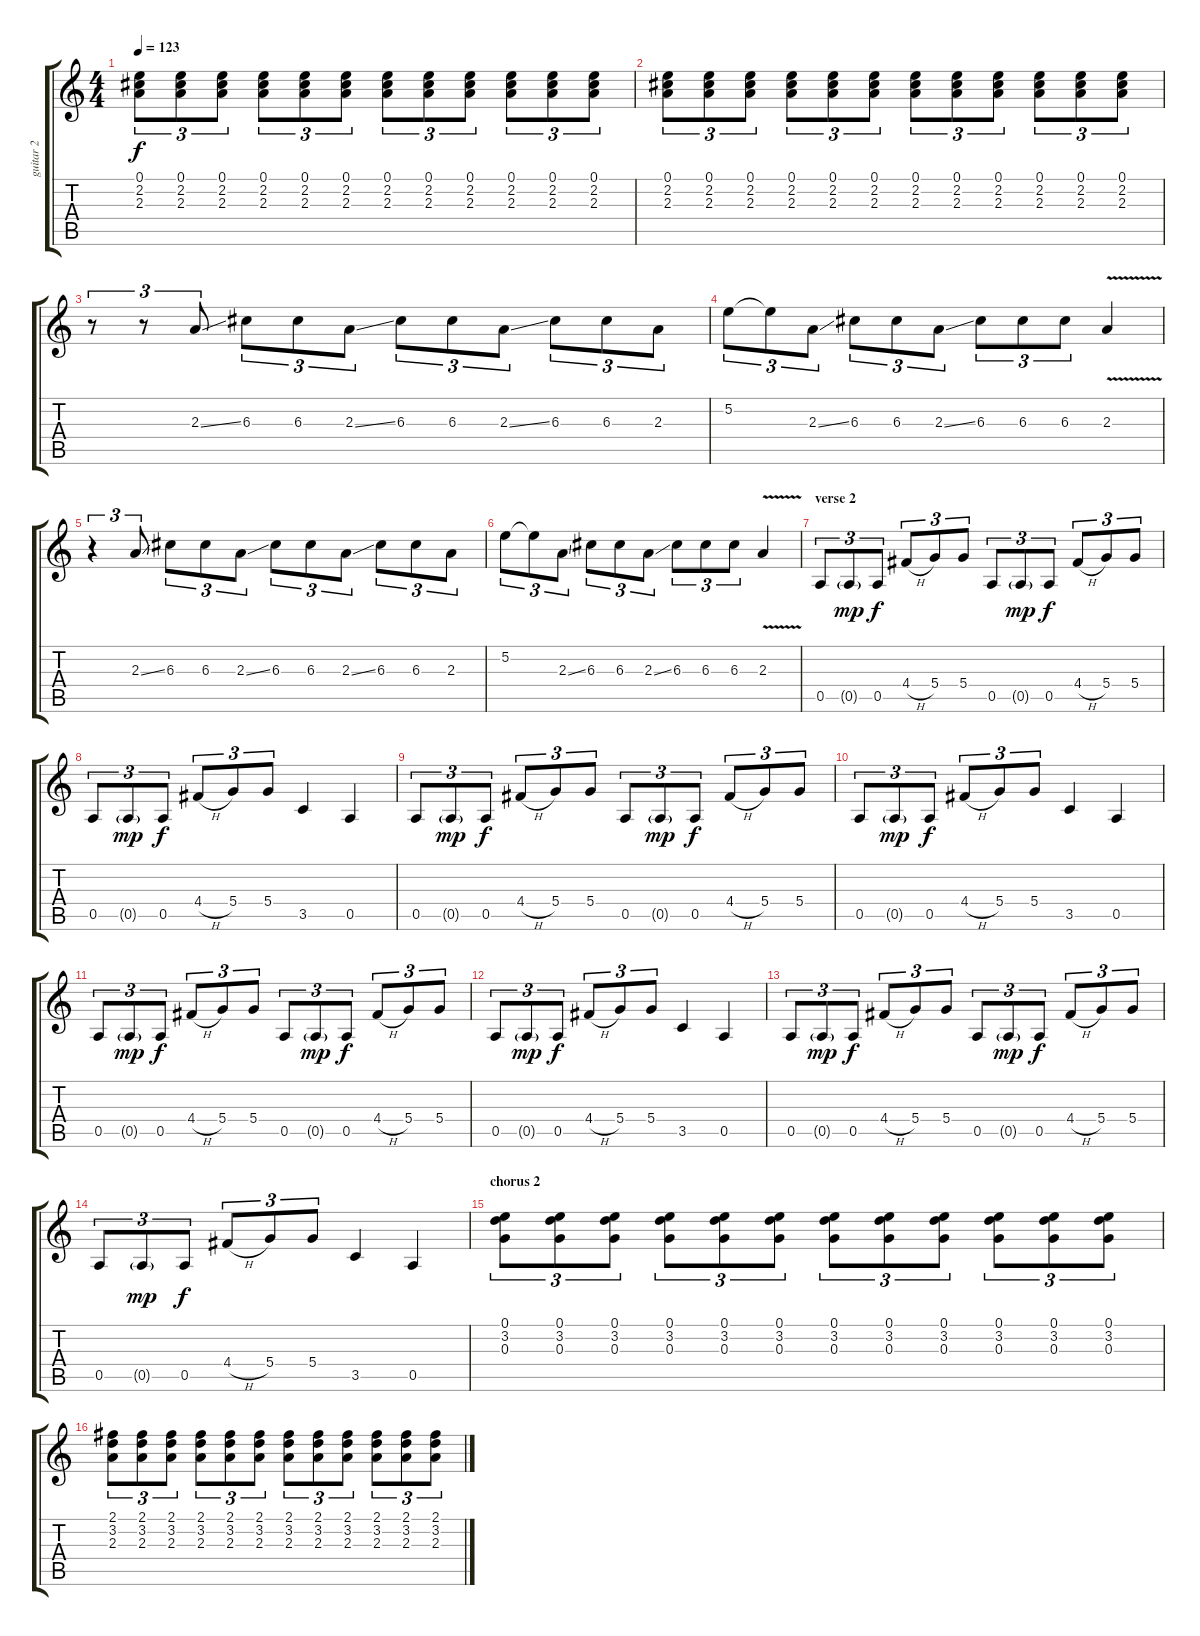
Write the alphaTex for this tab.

\track ("guitar 2" "guitar 2") {instrument overdrivenguitar}
\staff {score tabs}
\tuning (E4 B3 G3 D3 A2 E2) {hide}
\ts (4 4)
\tempo 123
\clef g2
\ks c
(0.1 2.2 2.3).8{tu (3 2) txt "" dy f} (0.1 2.2 2.3).8{tu (3 2) txt ""} (0.1 2.2 2.3).8{tu (3 2) txt ""} (0.1 2.2 2.3).8{tu (3 2) txt ""} (0.1 2.2 2.3).8{tu (3 2) txt ""} (0.1 2.2 2.3).8{tu (3 2) txt ""} (0.1 2.2 2.3).8{tu (3 2) txt ""} (0.1 2.2 2.3).8{tu (3 2) txt ""} (0.1 2.2 2.3).8{tu (3 2) txt ""} (0.1 2.2 2.3).8{tu (3 2) txt ""} (0.1 2.2 2.3).8{tu (3 2) txt ""} (0.1 2.2 2.3).8{tu (3 2) txt ""} |
(0.1 2.2 2.3).8{tu (3 2) txt ""} (0.1 2.2 2.3).8{tu (3 2) txt ""} (0.1 2.2 2.3).8{tu (3 2) txt ""} (0.1 2.2 2.3).8{tu (3 2) txt ""} (0.1 2.2 2.3).8{tu (3 2) txt ""} (0.1 2.2 2.3).8{tu (3 2) txt ""} (0.1 2.2 2.3).8{tu (3 2) txt ""} (0.1 2.2 2.3).8{tu (3 2) txt ""} (0.1 2.2 2.3).8{tu (3 2) txt ""} (0.1 2.2 2.3).8{tu (3 2) txt ""} (0.1 2.2 2.3).8{tu (3 2) txt ""} (0.1 2.2 2.3).8{tu (3 2) txt ""} |
r.8{tu (3 2) txt ""} r.8{tu (3 2) txt ""} 2.3{ss}.8{tu (3 2) txt ""} 6.3.8{tu (3 2) txt ""} 6.3.8{tu (3 2) txt ""} 2.3{ss}.8{tu (3 2) txt ""} 6.3.8{tu (3 2) txt ""} 6.3.8{tu (3 2) txt ""} 2.3{ss}.8{tu (3 2) txt ""} 6.3.8{tu (3 2) txt ""} 6.3.8{tu (3 2) txt ""} 2.3.8{tu (3 2)} |
5.2.8{tu (3 2) txt ""} 5.2{t}.8{tu (3 2) txt ""} 2.3{ss}.8{tu (3 2) txt ""} 6.3.8{tu (3 2) txt ""} 6.3.8{tu (3 2) txt ""} 2.3{ss}.8{tu (3 2) txt ""} 6.3.8{tu (3 2) txt ""} 6.3.8{tu (3 2) txt ""} 6.3.8{tu (3 2) txt ""} 2.3{v}.4{txt ""} |
r.4{tu (3 2) txt ""} 2.3{ss}.8{tu (3 2) txt ""} 6.3.8{tu (3 2) txt ""} 6.3.8{tu (3 2) txt ""} 2.3{ss}.8{tu (3 2) txt ""} 6.3.8{tu (3 2) txt ""} 6.3.8{tu (3 2) txt ""} 2.3{ss}.8{tu (3 2) txt ""} 6.3.8{tu (3 2) txt ""} 6.3.8{tu (3 2) txt ""} 2.3.8{tu (3 2)} |
5.2.8{tu (3 2) txt ""} 5.2{t}.8{tu (3 2) txt ""} 2.3{ss}.8{tu (3 2) txt ""} 6.3.8{tu (3 2) txt ""} 6.3.8{tu (3 2) txt ""} 2.3{ss}.8{tu (3 2) txt ""} 6.3.8{tu (3 2) txt ""} 6.3.8{tu (3 2) txt ""} 6.3.8{tu (3 2) txt ""} 2.3{v}.4{txt ""} |
\section ("" "verse 2")
0.5.8{tu (3 2) txt ""} 0.5{g}.8{tu (3 2) txt "" dy mp} 0.5.8{tu (3 2) txt "" dy f} 4.4{h}.8{tu (3 2) txt ""} 5.4.8{tu (3 2) txt ""} 5.4.8{tu (3 2) txt ""} 0.5.8{tu (3 2) txt ""} 0.5{g}.8{tu (3 2) txt "" dy mp} 0.5.8{tu (3 2) txt "" dy f} 4.4{h}.8{tu (3 2) txt ""} 5.4.8{tu (3 2) txt ""} 5.4.8{tu (3 2)} |
0.5.8{tu (3 2) txt ""} 0.5{g}.8{tu (3 2) txt "" dy mp} 0.5.8{tu (3 2) txt "" dy f} 4.4{h}.8{tu (3 2) txt ""} 5.4.8{tu (3 2) txt ""} 5.4.8{tu (3 2) txt ""} 3.5.4{txt ""} 0.5.4{txt ""} |
0.5.8{tu (3 2) txt ""} 0.5{g}.8{tu (3 2) txt "" dy mp} 0.5.8{tu (3 2) txt "" dy f} 4.4{h}.8{tu (3 2) txt ""} 5.4.8{tu (3 2) txt ""} 5.4.8{tu (3 2) txt ""} 0.5.8{tu (3 2) txt ""} 0.5{g}.8{tu (3 2) txt "" dy mp} 0.5.8{tu (3 2) txt "" dy f} 4.4{h}.8{tu (3 2) txt ""} 5.4.8{tu (3 2) txt ""} 5.4.8{tu (3 2)} |
0.5.8{tu (3 2) txt ""} 0.5{g}.8{tu (3 2) txt "" dy mp} 0.5.8{tu (3 2) txt "" dy f} 4.4{h}.8{tu (3 2) txt ""} 5.4.8{tu (3 2) txt ""} 5.4.8{tu (3 2) txt ""} 3.5.4{txt ""} 0.5.4{txt ""} |
0.5.8{tu (3 2) txt ""} 0.5{g}.8{tu (3 2) txt "" dy mp} 0.5.8{tu (3 2) txt "" dy f} 4.4{h}.8{tu (3 2) txt ""} 5.4.8{tu (3 2) txt ""} 5.4.8{tu (3 2) txt ""} 0.5.8{tu (3 2) txt ""} 0.5{g}.8{tu (3 2) txt "" dy mp} 0.5.8{tu (3 2) txt "" dy f} 4.4{h}.8{tu (3 2) txt ""} 5.4.8{tu (3 2) txt ""} 5.4.8{tu (3 2)} |
0.5.8{tu (3 2) txt ""} 0.5{g}.8{tu (3 2) txt "" dy mp} 0.5.8{tu (3 2) txt "" dy f} 4.4{h}.8{tu (3 2) txt ""} 5.4.8{tu (3 2) txt ""} 5.4.8{tu (3 2) txt ""} 3.5.4{txt ""} 0.5.4{txt ""} |
0.5.8{tu (3 2) txt ""} 0.5{g}.8{tu (3 2) txt "" dy mp} 0.5.8{tu (3 2) txt "" dy f} 4.4{h}.8{tu (3 2) txt ""} 5.4.8{tu (3 2) txt ""} 5.4.8{tu (3 2) txt ""} 0.5.8{tu (3 2) txt ""} 0.5{g}.8{tu (3 2) txt "" dy mp} 0.5.8{tu (3 2) txt "" dy f} 4.4{h}.8{tu (3 2) txt ""} 5.4.8{tu (3 2) txt ""} 5.4.8{tu (3 2)} |
0.5.8{tu (3 2) txt ""} 0.5{g}.8{tu (3 2) txt "" dy mp} 0.5.8{tu (3 2) txt "" dy f} 4.4{h}.8{tu (3 2) txt ""} 5.4.8{tu (3 2) txt ""} 5.4.8{tu (3 2) txt ""} 3.5.4{txt ""} 0.5.4{txt ""} |
\section ("" "chorus 2")
(0.1 3.2 0.3).8{tu (3 2) txt ""} (0.1 3.2 0.3).8{tu (3 2) txt ""} (0.1 3.2 0.3).8{tu (3 2) txt ""} (0.1 3.2 0.3).8{tu (3 2) txt ""} (0.1 3.2 0.3).8{tu (3 2) txt ""} (0.1 3.2 0.3).8{tu (3 2) txt ""} (0.1 3.2 0.3).8{tu (3 2) txt ""} (0.1 3.2 0.3).8{tu (3 2) txt ""} (0.1 3.2 0.3).8{tu (3 2) txt ""} (0.1 3.2 0.3).8{tu (3 2) txt ""} (0.1 3.2 0.3).8{tu (3 2) txt ""} (0.1 3.2 0.3).8{tu (3 2) txt ""} |
(2.1 3.2 2.3).8{tu (3 2) txt ""} (2.1 3.2 2.3).8{tu (3 2) txt ""} (2.1 3.2 2.3).8{tu (3 2) txt ""} (2.1 3.2 2.3).8{tu (3 2) txt ""} (2.1 3.2 2.3).8{tu (3 2) txt ""} (2.1 3.2 2.3).8{tu (3 2) txt ""} (2.1 3.2 2.3).8{tu (3 2) txt ""} (2.1 3.2 2.3).8{tu (3 2) txt ""} (2.1 3.2 2.3).8{tu (3 2) txt ""} (2.1 3.2 2.3).8{tu (3 2) txt ""} (2.1 3.2 2.3).8{tu (3 2) txt ""} (2.1 3.2 2.3).8{tu (3 2) txt ""}
